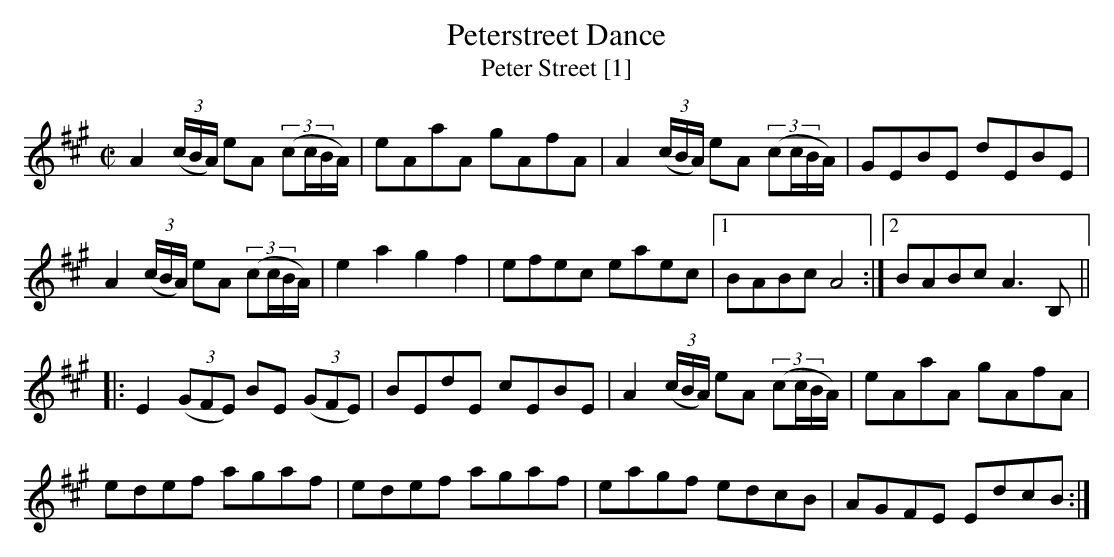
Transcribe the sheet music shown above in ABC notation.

X:1
T:Peterstreet Dance
T:Peter Street [1]
M:C|
L:1/8
K:A
A2 ((3c/B/A/) eA ((3cc/B/A/)|eAaA gAfA| A2 ((3c/B/A/) eA ((3cc/B/A/)|GEBE dEBE|
A2 ((3c/B/A/) eA ((3cc/B/A/)|e2a2g2f2|efec eaec|1 BABc A4:|2 BABc A3B,||
|:E2 ((3GFE) BE ((3GFE)|BEdE cEBE| A2 ((3c/B/A/) eA ((3cc/B/A/)|eAaA gAfA|
edef agaf|edef agaf|eagf edcB|AGFE EdcB:|
